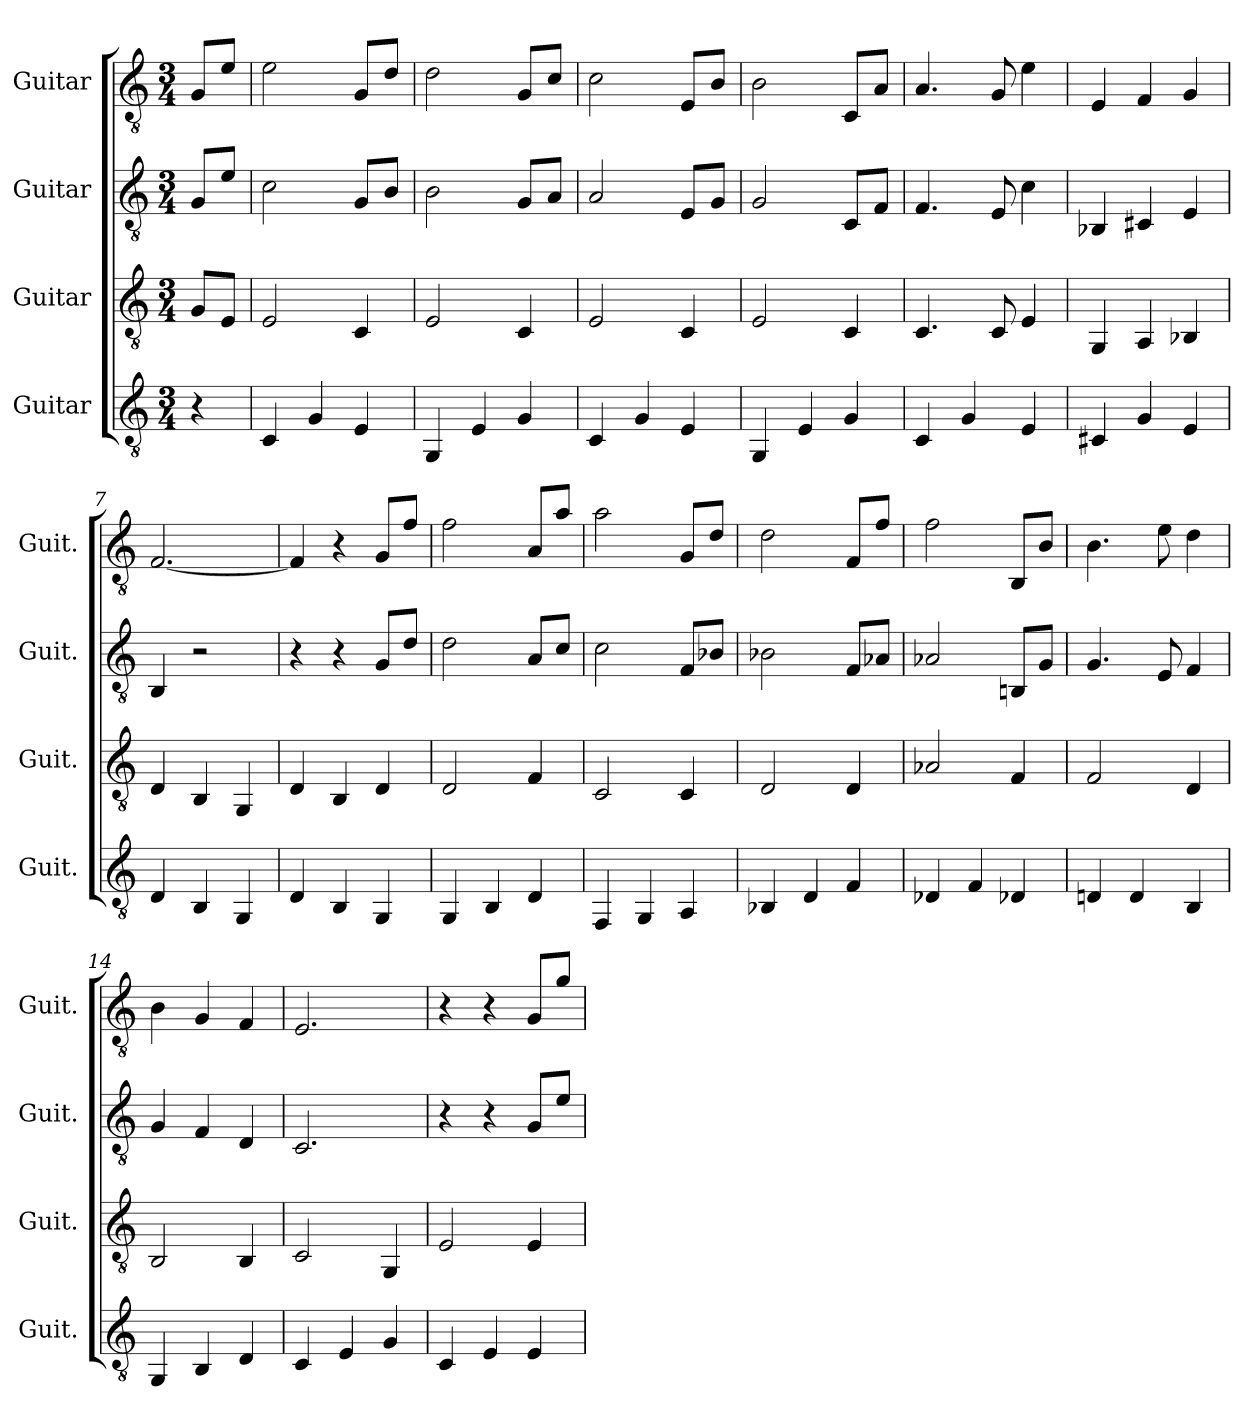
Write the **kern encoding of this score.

**kern	**kern	**kern	**kern
*part4	*part3	*part2	*part1
*staff4	*staff3	*staff2	*staff1
*I"Guitar	*I"Guitar	*I"Guitar	*I"Guitar
*I'Guit.	*I'Guit.	*I'Guit.	*I'Guit.
*clefGv2	*clefGv2	*clefGv2	*clefGv2
*k[]	*k[]	*k[]	*k[]
*C:	*C:	*C:	*C:
*M3/4	*M3/4	*M3/4	*M3/4
=	=	=	=
4r	8G/L	8G/L	8G/L
.	8E/J	8e/J	8e/J
=1	=1	=1	=1
4C/	2E/	2c\	2e\
4G/	.	.	.
4E/	4C/	8G/L	8G/L
.	.	8B/J	8d/J
=2	=2	=2	=2
4GG/	2E/	2B\	2d\
4E/	.	.	.
4G/	4C/	8G/L	8G/L
.	.	8A/J	8c/J
=3	=3	=3	=3
4C/	2E/	2A/	2c\
4G/	.	.	.
4E/	4C/	8E/L	8E/L
.	.	8G/J	8B/J
=4	=4	=4	=4
4GG/	2E/	2G/	2B\
4E/	.	.	.
4G/	4C/	8C/L	8C/L
.	.	8F/J	8A/J
=5	=5	=5	=5
4C/	4.C/	4.F/	4.A/
4G/	.	.	.
.	8C/	8E/	8G/
4E/	4E/	4c\	4e\
=6	=6	=6	=6
4C#X/	4GG/	4BB-X/	4E/
4G/	4AA/	4C#X/	4F/
4E/	4BB-X/	4E/	4G/
=7	=7	=7	=7
4D/	4D/	4BB/	[2.F/
4BB/	4BB/	2r	.
4GG/	4GG/	.	.
=8	=8	=8	=8
4D/	4D/	4r	4F/]
4BB/	4BB/	4r	4r
4GG/	4D/	8G/L	8G/L
.	.	8d/J	8f/J
!!LO:LB:g=z
=9	=9	=9	=9
4GG/	2D/	2d\	2f\
4BB/	.	.	.
4D/	4F/	8A/L	8A/L
.	.	8c/J	8a/J
=10	=10	=10	=10
4FF/	2C/	2c\	2a\
4GG/	.	.	.
4AA/	4C/	8F/L	8G/L
.	.	8B-X/J	8d/J
=11	=11	=11	=11
4BB-X/	2D/	2B-X\	2d\
4D/	.	.	.
4F/	4D/	8F/L	8F/L
.	.	8A-X/J	8f/J
=12	=12	=12	=12
4D-X/	2A-X/	2A-X/	2f\
4F/	.	.	.
4D-X/	4F/	8BBn/L	8BB/L
.	.	8G/J	8B/J
=13	=13	=13	=13
4Dn/	2F/	4.G/	4.B\
4D/	.	.	.
.	.	8E/	8e\
4BB/	4D/	4F/	4d\
=14	=14	=14	=14
4GG/	2BB/	4G/	4B\
4BB/	.	4F/	4G/
4D/	4BB/	4D/	4F/
=15	=15	=15	=15
4C/	2C/	2.C/	2.E/
4E/	.	.	.
4G/	4GG/	.	.
=16	=16	=16	=16
4C/	2E/	4r	4r
4E/	.	4r	4r
4E/	4E/	8G/L	8G/L
.	.	8e/J	8g/J
=	=	=	=
*-	*-	*-	*-
